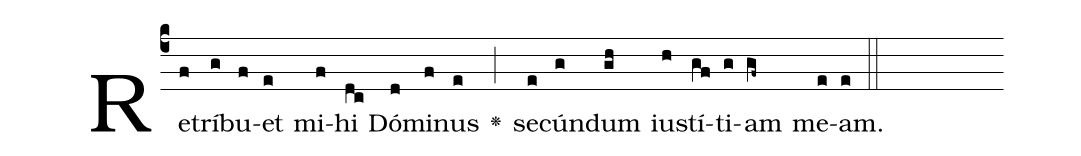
%%
(c4)Re(f)trí(g)bu(f)et(e) mi(f)hi(dc) Dó(d)mi(f)nus(e) <v>\greheightstar</v>(;)
se(e)cún(g)dum(gh) iu(h)stí(gf)ti(g)am(gf~) me(e)am.(e) (::)
